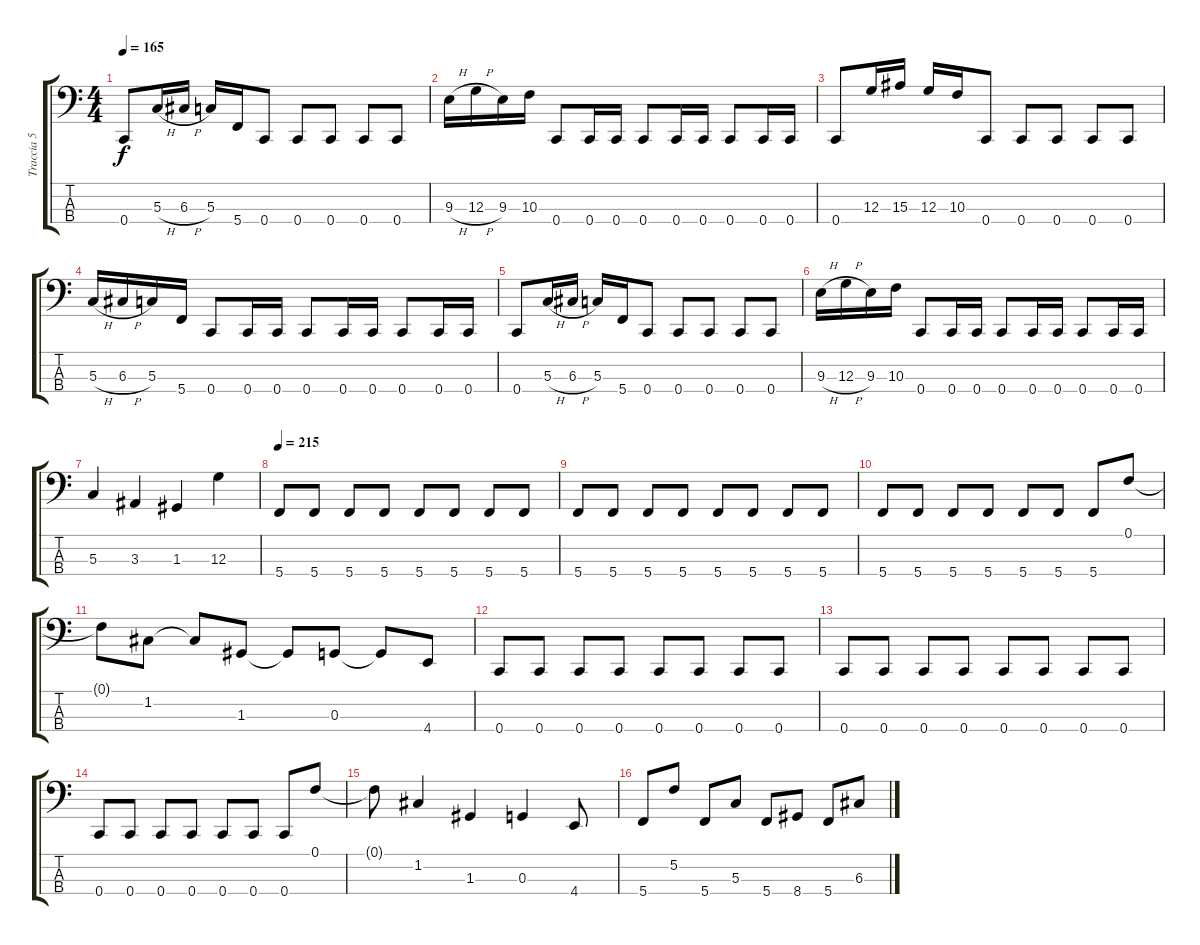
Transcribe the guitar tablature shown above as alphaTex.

\track ("Traccia 5" "Traccia 5") {instrument electricbasspick}
\staff {score tabs}
\tuning (F2 C2 G1 C1) {hide}
\ts (4 4)
\tempo 165
\clef f4
\ks c
0.4.8{dy f} 5.3{h}.16 6.3{h}.16 5.3.16 5.4.16 0.4.8 0.4.8 0.4.8 0.4.8 0.4.8 |
9.3{h}.16 12.3{h}.16 9.3.16 10.3.16 0.4.8 0.4.16 0.4.16 0.4.8 0.4.16 0.4.16 0.4.8 0.4.16 0.4.16 |
0.4.8 12.3.16 15.3.16 12.3.16 10.3.16 0.4.8 0.4.8 0.4.8 0.4.8 0.4.8 |
5.3{h}.16 6.3{h}.16 5.3.16 5.4.16 0.4.8 0.4.16 0.4.16 0.4.8 0.4.16 0.4.16 0.4.8 0.4.16 0.4.16 |
0.4.8 5.3{h}.16 6.3{h}.16 5.3.16 5.4.16 0.4.8 0.4.8 0.4.8 0.4.8 0.4.8 |
9.3{h}.16 12.3{h}.16 9.3.16 10.3.16 0.4.8 0.4.16 0.4.16 0.4.8 0.4.16 0.4.16 0.4.8 0.4.16 0.4.16 |
5.3.4 3.3.4 1.3.4 12.3.4 |
\tempo 215
5.4.8 5.4.8 5.4.8 5.4.8 5.4.8 5.4.8 5.4.8 5.4.8 |
5.4.8 5.4.8 5.4.8 5.4.8 5.4.8 5.4.8 5.4.8 5.4.8 |
5.4.8 5.4.8 5.4.8 5.4.8 5.4.8 5.4.8 5.4.8 0.1.8 |
0.1{t}.8 1.2.8 1.2{t}.8 1.3.8 1.3{t}.8 0.3.8 0.3{t}.8 4.4.8 |
0.4.8 0.4.8 0.4.8 0.4.8 0.4.8 0.4.8 0.4.8 0.4.8 |
0.4.8 0.4.8 0.4.8 0.4.8 0.4.8 0.4.8 0.4.8 0.4.8 |
0.4.8 0.4.8 0.4.8 0.4.8 0.4.8 0.4.8 0.4.8 0.1.8 |
0.1{t}.8 1.2.4 1.3.4 0.3.4 4.4.8 |
5.4.8 5.2.8 5.4.8 5.3.8 5.4.8 8.4.8 5.4.8 6.3.8
